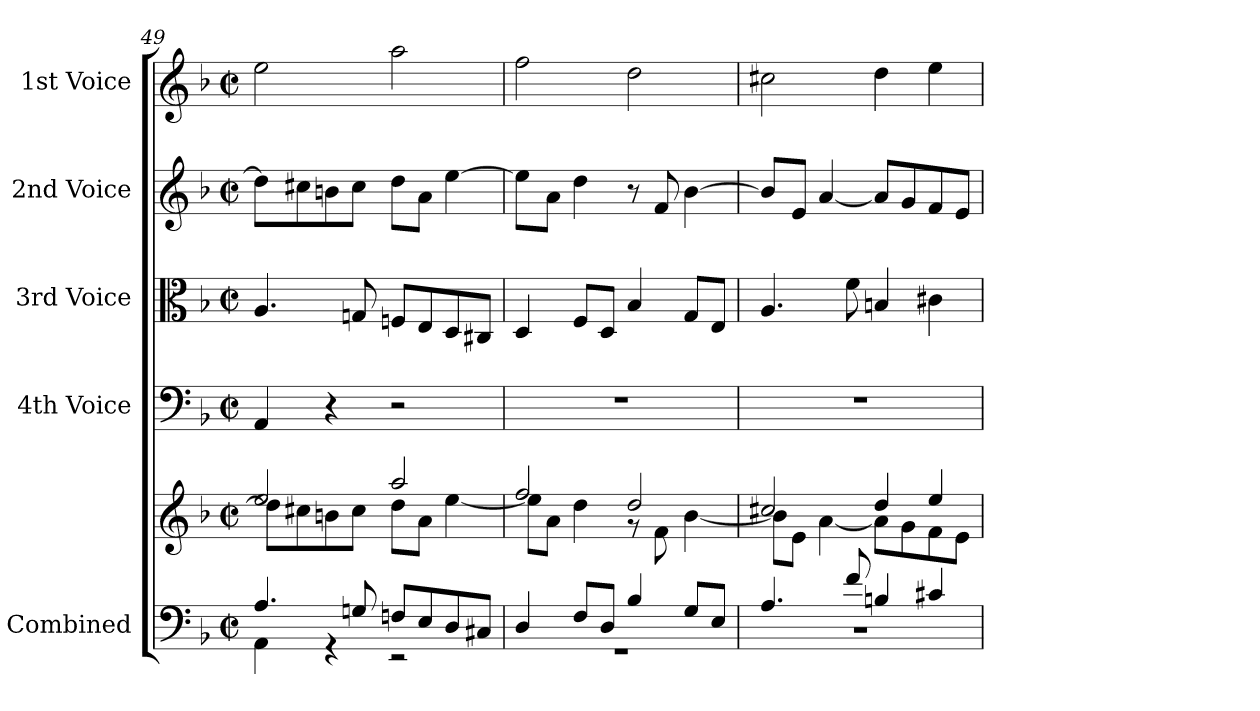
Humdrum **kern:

**kern	**kern	**kern	**kern	**kern	**kern
*part5	*part5	*part4	*part3	*part2	*part1
*staff6	*staff5	*staff4	*staff3	*staff2	*staff1
*I"Combined	*	*I"4th Voice	*I"3rd Voice	*I"2nd Voice	*I"1st Voice
*clefF4	*clefG2	*clefF4	*clefC3	*clefG2	*clefG2
*k[b-]	*k[b-]	*k[b-]	*k[b-]	*k[b-]	*k[b-]
*M2/2	*M2/2	*M2/2	*M2/2	*M2/2	*M2/2
*met(c|)	*met(c|)	*met(c|)	*met(c|)	*met(c|)	*met(c|)
=49	=49	=49	=49	=49	=49
*^	*^	*	*	*	*
4.A/	4AA\	2ee/	8dd\L]	4AA/	4.A/	8dd\L]	2ee\
.	.	.	8cc#X\	.	.	8cc#X\	.
.	4r	.	8bn\	4r	.	8bn\	.
8Gn/	.	.	8cc#\J	.	8Gn/	8cc#\J	.
8Fn/L	2r	2aa/	8dd\L	2r	8Fn/L	8dd\L	2aa\
8E/	.	.	8a\J	.	8E/	8a\J	.
8D/	.	.	[4ee\	.	8D/	[4ee\	.
8C#X/J	.	.	.	.	8C#X/J	.	.
!!LO:LB:g=z
=50	=50	=50	=50	=50	=50	=50	=50
4D/	1r	2ff/	8ee\L]	1r	4D/	8ee\L]	2ff\
.	.	.	8a\J	.	.	8a\J	.
8F/L	.	.	4dd\	.	8F/L	4dd\	.
8D/J	.	.	.	.	8D/J	.	.
4B-/	.	2dd/	8r	.	4B-/	8r	2dd\
.	.	.	8f\	.	.	8f/	.
8G/L	.	.	[4b-\	.	8G/L	[4b-\	.
8E/J	.	.	.	.	8E/J	.	.
=51	=51	=51	=51	=51	=51	=51	=51
4.A/	1r	2cc#X/	8b-\L]	1r	4.A/	8b-/L]	2cc#X\
.	.	.	8e\J	.	.	8e/J	.
.	.	.	[4a\	.	.	[4a/	.
8f/	.	.	.	.	8f\	.	.
4Bn/	.	4dd/	8a\L]	.	4Bn/	8a/L]	4dd\
.	.	.	8g\	.	.	8g/	.
4c#X/	.	4ee/	8f\	.	4c#X\	8f/	4ee\
.	.	.	8e\J	.	.	8e/J	.
*v	*v	*	*	*	*	*	*
*	*v	*v	*	*	*	*
=	=	=	=	=	=
*-	*-	*-	*-	*-	*-
